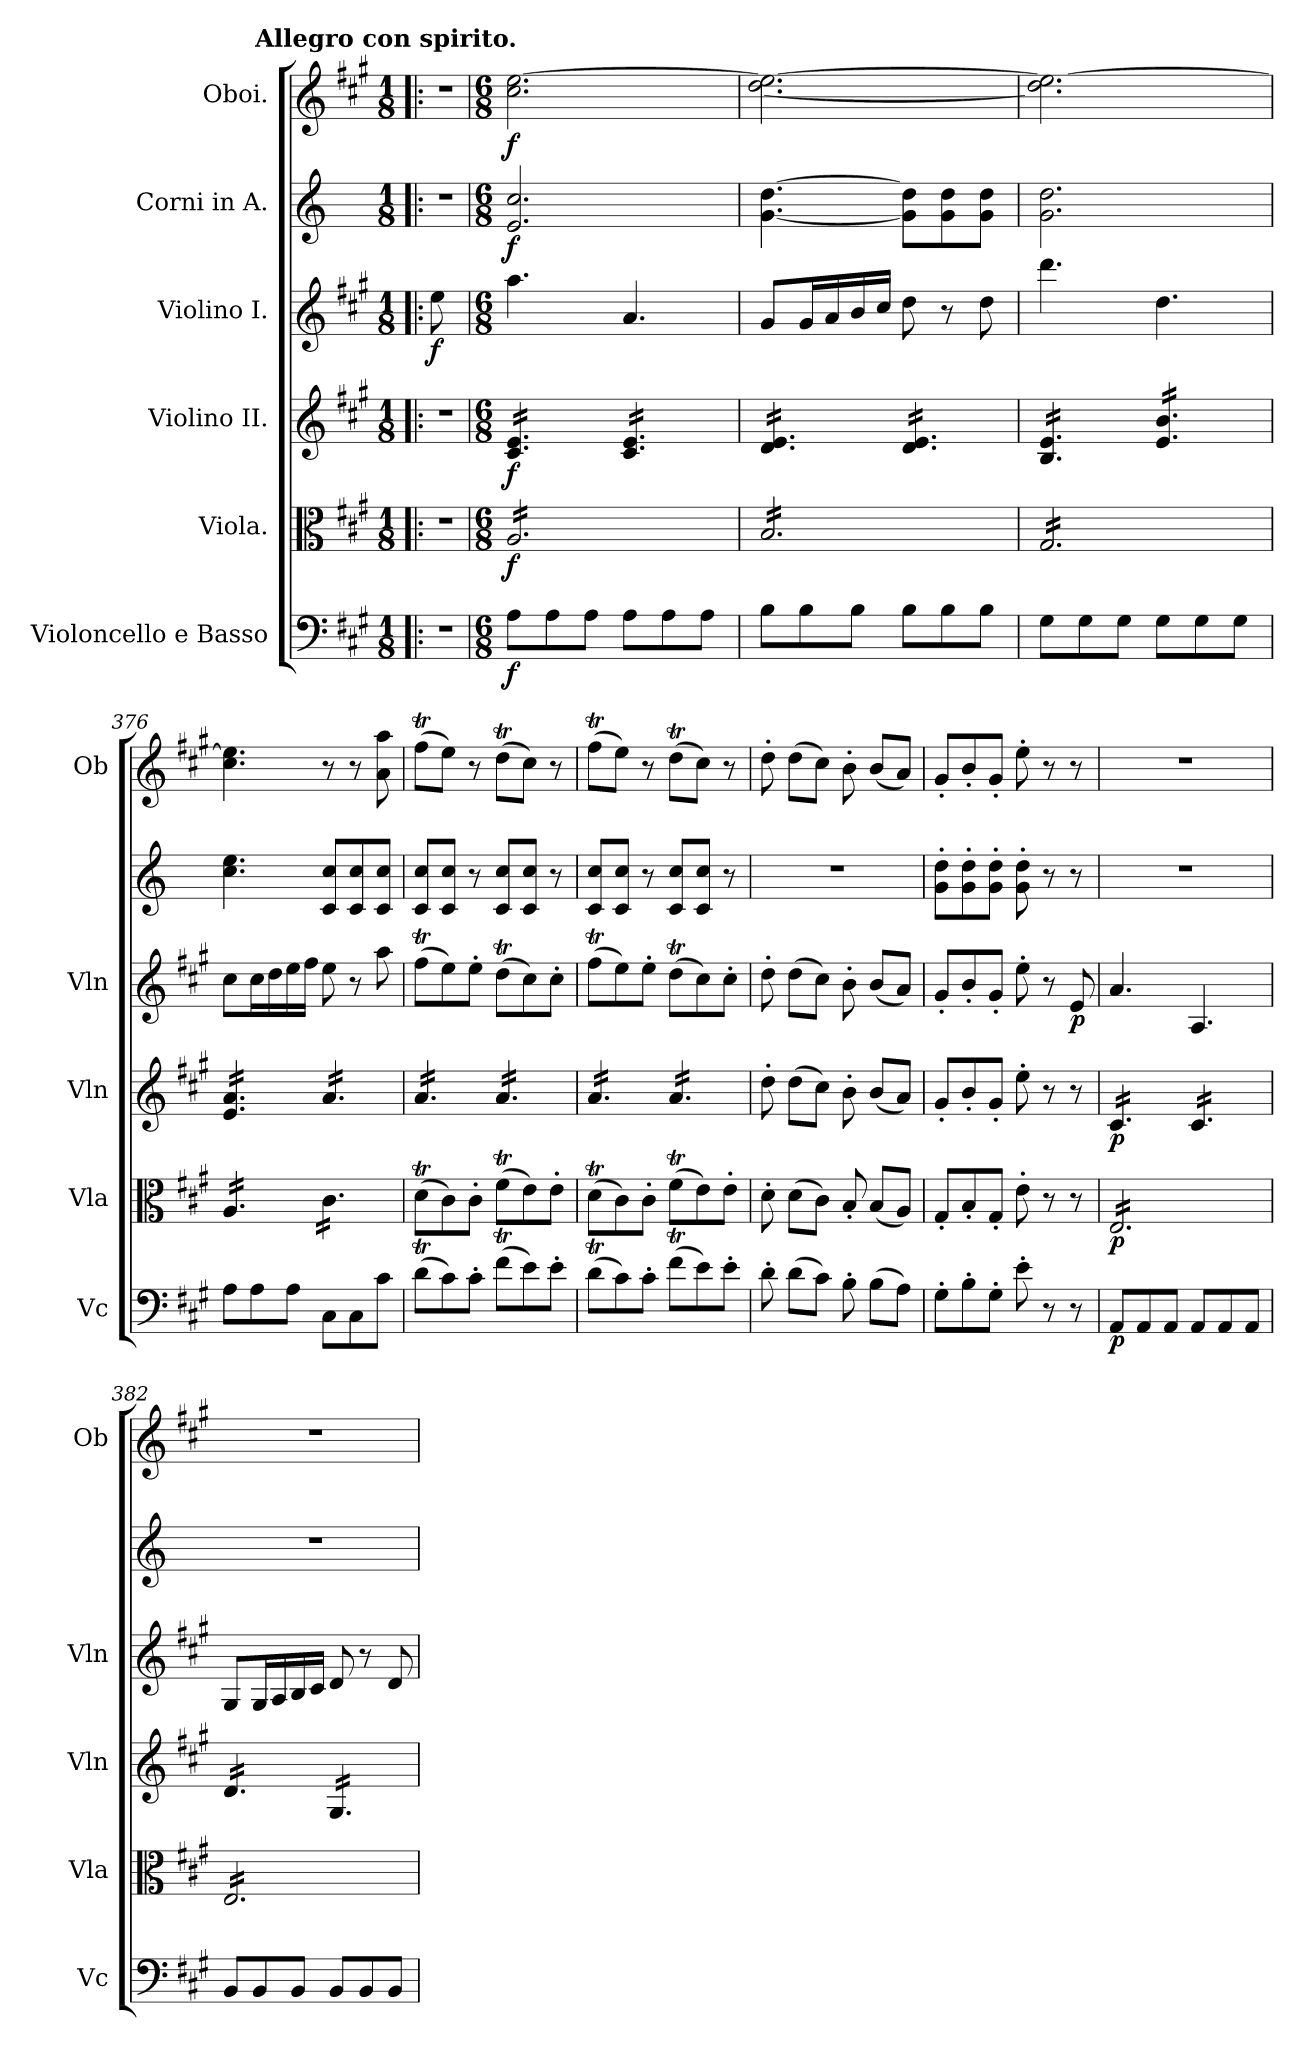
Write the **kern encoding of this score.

**kern	**dynam	**kern	**dynam	**kern	**dynam	**kern	**dynam	**kern	**dynam	**kern	**dynam
*part6	*part6	*part5	*part5	*part4	*part4	*part3	*part3	*part2	*part2	*part1	*part1
*staff6	*staff6	*staff5	*staff5	*staff4	*staff4	*staff3	*staff3	*staff2	*staff2	*staff1	*staff1
*I"Violoncello e Basso	*	*I"Viola.	*	*I"Violino II.	*	*I"Violino I.	*	*I"Corni in A.	*	*I"Oboi.	*
*I'Vc	*	*I'Vla	*	*I'Vln	*	*I'Vln	*	*	*	*I'Ob	*
!!LO:PB:g=z
*clefF4	*	*clefC3	*	*clefG2	*	*clefG2	*	*clefG2	*	*clefG2	*
*	*	*	*	*	*	*	*	*ITrd2c3	*	*	*
*k[f#c#g#]	*	*k[f#c#g#]	*	*k[f#c#g#]	*	*k[f#c#g#]	*	*k[f#c#g#]	*	*k[f#c#g#]	*
*M1/8	*	*M1/8	*	*M1/8	*	*M1/8	*	*M1/8	*	*M1/8	*
*MM180	*	*MM180	*	*MM180	*	*MM180	*	*MM180	*	*MM180	*
!!LO:REH:place=s1:a:B:enc=none:fs=12:t=Allegro con spirito.
=372!|:	=372!|:	=372!|:	=372!|:	=372!|:	=372!|:	=372!|:	=372!|:	=372!|:	=372!|:	=372!|:	=372!|:
!	!	!	!	!	!	!	!LO:DY:b	!	!	!	!
8r	.	8r	.	8r	.	8ee\	f	8r	.	8r	.
=373	=373	=373	=373	=373	=373	=373	=373	=373	=373	=373	=373
*M6/8	*	*M6/8	*	*M6/8	*	*M6/8	*	*M6/8	*	*M6/8	*
!	!LO:DY:b	!	!LO:DY:b	!	!LO:DY:b	!	!	!	!LO:DY:b	!	!LO:DY:b
*	*	*tremolo	*	*	*	*	*	*	*	*	*
*	*	*	*	*tremolo	*	*	*	*	*	*	*
8A\L	f	16A/LL	f	16c#/ 16e/LL	f	4.aa\	.	2.c#/ 2.a/	f	2.cc#\ [2.ee\	f
.	.	16A/	.	16c#/ 16e/	.	.	.	.	.	.	.
8A\	.	16A/	.	16c#/ 16e/	.	.	.	.	.	.	.
.	.	16A/	.	16c#/ 16e/	.	.	.	.	.	.	.
8A\J	.	16A/	.	16c#/ 16e/	.	.	.	.	.	.	.
.	.	16A/	.	16c#/ 16e/JJ	.	.	.	.	.	.	.
8A\L	.	16A/	.	16c#/ 16e/LL	.	4.a/	.	.	.	.	.
.	.	16A/	.	16c#/ 16e/	.	.	.	.	.	.	.
8A\	.	16A/	.	16c#/ 16e/	.	.	.	.	.	.	.
.	.	16A/	.	16c#/ 16e/	.	.	.	.	.	.	.
8A\J	.	16A/	.	16c#/ 16e/	.	.	.	.	.	.	.
.	.	16A/JJ	.	16c#/ 16e/JJ	.	.	.	.	.	.	.
=374	=374	=374	=374	=374	=374	=374	=374	=374	=374	=374	=374
8B\L	.	16B/LL	.	16d/ 16e/LL	.	8g#/L	.	[4.e\ [4.b\	.	[2.dd\ 2.ee\_	.
.	.	16B/	.	16d/ 16e/	.	.	.	.	.	.	.
8B\	.	16B/	.	16d/ 16e/	.	16g#/L	.	.	.	.	.
.	.	16B/	.	16d/ 16e/	.	16a/	.	.	.	.	.
8B\J	.	16B/	.	16d/ 16e/	.	16b/	.	.	.	.	.
.	.	16B/	.	16d/ 16e/JJ	.	16cc#/JJ	.	.	.	.	.
8B\L	.	16B/	.	16d/ 16e/LL	.	8dd\	.	8e\] 8b\]L	.	.	.
.	.	16B/	.	16d/ 16e/	.	.	.	.	.	.	.
8B\	.	16B/	.	16d/ 16e/	.	8r	.	8e\ 8b\	.	.	.
.	.	16B/	.	16d/ 16e/	.	.	.	.	.	.	.
8B\J	.	16B/	.	16d/ 16e/	.	8dd\	.	8e\ 8b\J	.	.	.
.	.	16B/JJ	.	16d/ 16e/JJ	.	.	.	.	.	.	.
=375	=375	=375	=375	=375	=375	=375	=375	=375	=375	=375	=375
8G#\L	.	16G#/LL	.	16B/ 16e/LL	.	4.ddd\	.	2.e\ 2.b\	.	2.dd\] 2.ee\_	.
.	.	16G#/	.	16B/ 16e/	.	.	.	.	.	.	.
8G#\	.	16G#/	.	16B/ 16e/	.	.	.	.	.	.	.
.	.	16G#/	.	16B/ 16e/	.	.	.	.	.	.	.
8G#\J	.	16G#/	.	16B/ 16e/	.	.	.	.	.	.	.
.	.	16G#/	.	16B/ 16e/JJ	.	.	.	.	.	.	.
8G#\L	.	16G#/	.	16e/ 16b/LL	.	4.dd\	.	.	.	.	.
.	.	16G#/	.	16e/ 16b/	.	.	.	.	.	.	.
8G#\	.	16G#/	.	16e/ 16b/	.	.	.	.	.	.	.
.	.	16G#/	.	16e/ 16b/	.	.	.	.	.	.	.
8G#\J	.	16G#/	.	16e/ 16b/	.	.	.	.	.	.	.
.	.	16G#/JJ	.	16e/ 16b/JJ	.	.	.	.	.	.	.
=376	=376	=376	=376	=376	=376	=376	=376	=376	=376	=376	=376
8A\L	.	16A/LL	.	16e/ 16a/LL	.	8cc#\L	.	4.a\ 4.cc#\	.	4.cc#\ 4.ee\]	.
.	.	16A/	.	16e/ 16a/	.	.	.	.	.	.	.
8A\	.	16A/	.	16e/ 16a/	.	16cc#\L	.	.	.	.	.
.	.	16A/	.	16e/ 16a/	.	16dd\	.	.	.	.	.
8A\J	.	16A/	.	16e/ 16a/	.	16ee\	.	.	.	.	.
.	.	16A/JJ	.	16e/ 16a/JJ	.	16ff#\JJ	.	.	.	.	.
8C#\L	.	16c#\LL	.	16a/LL	.	8ee\	.	8A/ 8a/L	.	8r	.
.	.	16c#\	.	16a/	.	.	.	.	.	.	.
8C#\	.	16c#\	.	16a/	.	8r	.	8A/ 8a/	.	8r	.
.	.	16c#\	.	16a/	.	.	.	.	.	.	.
8c#\J	.	16c#\	.	16a/	.	8aa\	.	8A/ 8a/J	.	8a\ 8aa\	.
.	.	16c#\JJ	.	16a/JJ	.	.	.	.	.	.	.
*	*	*Xtremolo	*	*	*	*	*	*	*	*	*
!!LO:PB:g=z
=377	=377	=377	=377	=377	=377	=377	=377	=377	=377	=377	=377
(>8dT\L	.	(>8dT\L	.	16a/LL	.	(>8ff#T\L	.	8A/ 8a/L	.	(>8ff#T\L	.
.	.	.	.	16a/	.	.	.	.	.	.	.
8c#\)	.	8c#\)	.	16a/	.	8ee\)	.	8A/ 8a/J	.	8ee\J)	.
.	.	.	.	16a/	.	.	.	.	.	.	.
8c#'\J	.	8c#'\J	.	16a/	.	8ee'\J	.	8r	.	8r	.
.	.	.	.	16a/JJ	.	.	.	.	.	.	.
(>8f#T\L	.	(>8f#T\L	.	16a/LL	.	(>8ddT\L	.	8A/ 8a/L	.	(>8ddT\L	.
.	.	.	.	16a/	.	.	.	.	.	.	.
8e\)	.	8e\)	.	16a/	.	8cc#\)	.	8A/ 8a/J	.	8cc#\J)	.
.	.	.	.	16a/	.	.	.	.	.	.	.
8e'\J	.	8e'\J	.	16a/	.	8cc#'\J	.	8r	.	8r	.
.	.	.	.	16a/JJ	.	.	.	.	.	.	.
=378	=378	=378	=378	=378	=378	=378	=378	=378	=378	=378	=378
(>8dT\L	.	(>8dT\L	.	16a/LL	.	(>8ff#T\L	.	8A/ 8a/L	.	(>8ff#T\L	.
.	.	.	.	16a/	.	.	.	.	.	.	.
8c#\)	.	8c#\)	.	16a/	.	8ee\)	.	8A/ 8a/J	.	8ee\J)	.
.	.	.	.	16a/	.	.	.	.	.	.	.
8c#'\J	.	8c#'\J	.	16a/	.	8ee'\J	.	8r	.	8r	.
.	.	.	.	16a/JJ	.	.	.	.	.	.	.
(>8f#T\L	.	(>8f#T\L	.	16a/LL	.	(>8ddT\L	.	8A/ 8a/L	.	(>8ddT\L	.
.	.	.	.	16a/	.	.	.	.	.	.	.
8e\)	.	8e\)	.	16a/	.	8cc#\)	.	8A/ 8a/J	.	8cc#\J)	.
.	.	.	.	16a/	.	.	.	.	.	.	.
8e'\J	.	8e'\J	.	16a/	.	8cc#'\J	.	8r	.	8r	.
.	.	.	.	16a/JJ	.	.	.	.	.	.	.
*	*	*	*	*Xtremolo	*	*	*	*	*	*	*
=379	=379	=379	=379	=379	=379	=379	=379	=379	=379	=379	=379
8d'\	.	8d'\	.	8dd'\	.	8dd'\	.	2.r	.	8dd'\	.
(>8d\L	.	(>8d\L	.	(>8dd\L	.	(>8dd\L	.	.	.	(>8dd\L	.
8c#\J)	.	8c#\J)	.	8cc#\J)	.	8cc#\J)	.	.	.	8cc#\J)	.
8B'\	.	8B'/	.	8b'\	.	8b'\	.	.	.	8b'\	.
(>8B\L	.	(<8B/L	.	(<8b/L	.	(<8b/L	.	.	.	(<8b/L	.
8A\J)	.	8A/J)	.	8a/J)	.	8a/J)	.	.	.	8a/J)	.
=380	=380	=380	=380	=380	=380	=380	=380	=380	=380	=380	=380
8G#'\L	.	8G#'/L	.	8g#'/L	.	8g#'/L	.	8e\' 8b\'L	.	8g#'/L	.
8B'\	.	8B'/	.	8b'/	.	8b'/	.	8e\' 8b\'	.	8b'/	.
8G#'\J	.	8G#'/J	.	8g#'/J	.	8g#'/J	.	8e\' 8b\'J	.	8g#'/J	.
8e'\	.	8e'\	.	8ee'\	.	8ee'\	.	8e\' 8b\'	.	8ee'\	.
8r	.	8r	.	8r	.	8r	.	8r	.	8r	.
!	!	!	!	!	!	!	!LO:DY:b	!	!	!	!
8r	.	8r	.	8r	.	8e/	p	8r	.	8r	.
=381	=381	=381	=381	=381	=381	=381	=381	=381	=381	=381	=381
!	!LO:DY:b	!	!LO:DY:b	!	!LO:DY:b	!	!	!	!	!	!
*	*	*tremolo	*	*	*	*	*	*	*	*	*
*	*	*	*	*tremolo	*	*	*	*	*	*	*
8AA/L	p	16E/LL	p	16c#/LL	p	4.a/	.	2.r	.	2.r	.
.	.	16E/	.	16c#/	.	.	.	.	.	.	.
8AA/	.	16E/	.	16c#/	.	.	.	.	.	.	.
.	.	16E/	.	16c#/	.	.	.	.	.	.	.
8AA/J	.	16E/	.	16c#/	.	.	.	.	.	.	.
.	.	16E/	.	16c#/JJ	.	.	.	.	.	.	.
8AA/L	.	16E/	.	16c#/LL	.	4.A/	.	.	.	.	.
.	.	16E/	.	16c#/	.	.	.	.	.	.	.
8AA/	.	16E/	.	16c#/	.	.	.	.	.	.	.
.	.	16E/	.	16c#/	.	.	.	.	.	.	.
8AA/J	.	16E/	.	16c#/	.	.	.	.	.	.	.
.	.	16E/JJ	.	16c#/JJ	.	.	.	.	.	.	.
!!LO:PB:g=z
=382	=382	=382	=382	=382	=382	=382	=382	=382	=382	=382	=382
8BB/L	.	16E/LL	.	16d/LL	.	8G#/L	.	2.r	.	2.r	.
.	.	16E/	.	16d/	.	.	.	.	.	.	.
8BB/	.	16E/	.	16d/	.	16G#/L	.	.	.	.	.
.	.	16E/	.	16d/	.	16A/	.	.	.	.	.
8BB/J	.	16E/	.	16d/	.	16B/	.	.	.	.	.
.	.	16E/	.	16d/JJ	.	16c#/JJ	.	.	.	.	.
8BB/L	.	16E/	.	16G#/LL	.	8d/	.	.	.	.	.
.	.	16E/	.	16G#/	.	.	.	.	.	.	.
8BB/	.	16E/	.	16G#/	.	8r	.	.	.	.	.
.	.	16E/	.	16G#/	.	.	.	.	.	.	.
8BB/J	.	16E/	.	16G#/	.	8d/	.	.	.	.	.
.	.	16E/JJ	.	16G#/JJ	.	.	.	.	.	.	.
*	*	*	*	*Xtremolo	*	*	*	*	*	*	*
*	*	*Xtremolo	*	*	*	*	*	*	*	*	*
=	=	=	=	=	=	=	=	=	=	=	=
*-	*-	*-	*-	*-	*-	*-	*-	*-	*-	*-	*-
